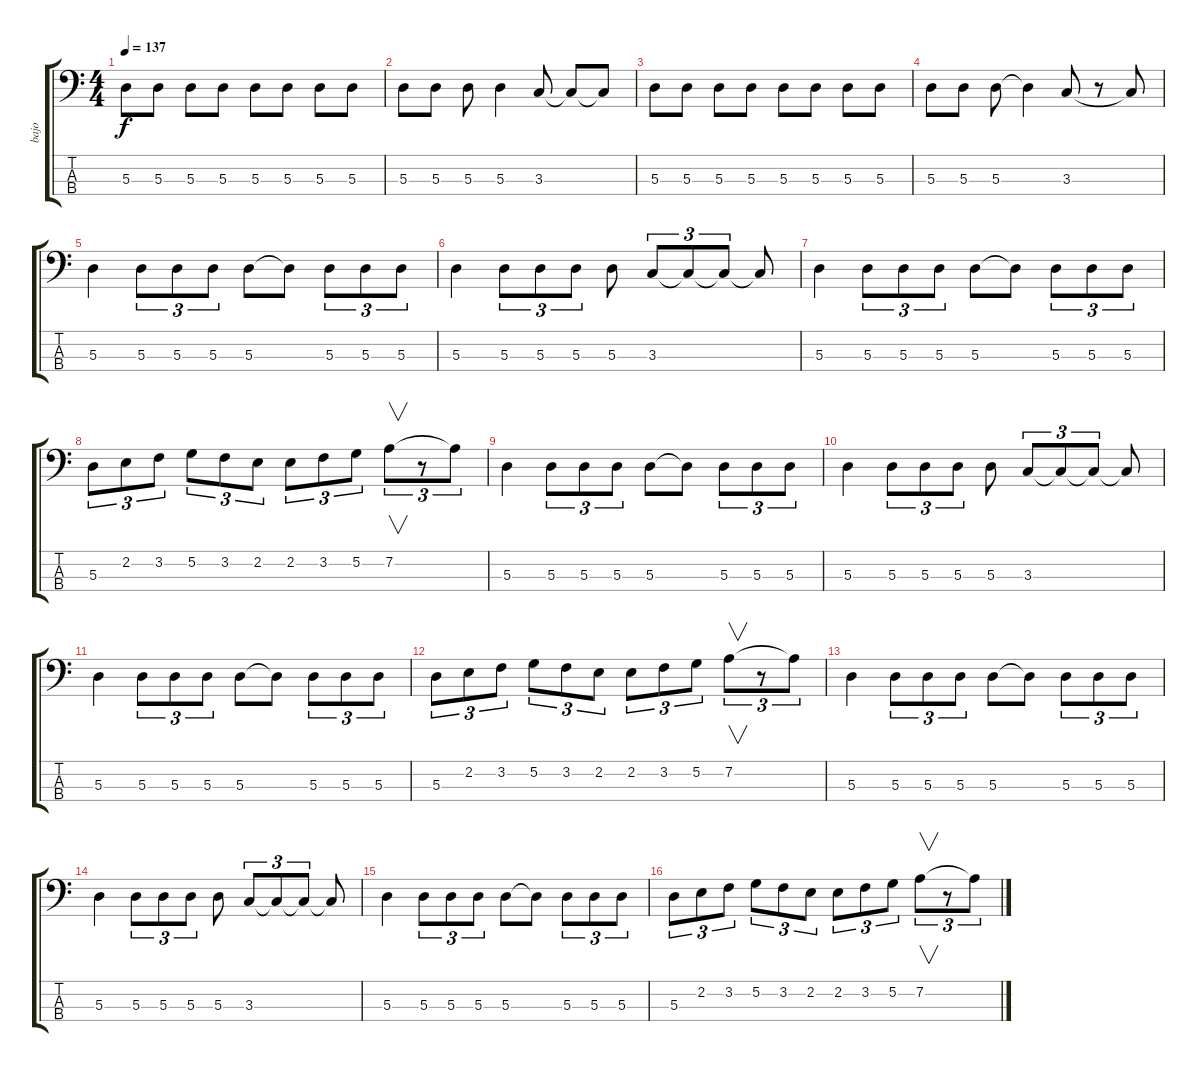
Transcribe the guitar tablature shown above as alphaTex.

\track ("bajo" "bajo") {instrument electricbassfinger}
\staff {score tabs}
\tuning (G2 D2 A1 E1) {hide}
\ts (4 4)
\tempo 137
\clef f4
\ks c
5.3.8{dy f} 5.3.8 5.3.8 5.3.8 5.3.8 5.3.8 5.3.8 5.3.8 |
5.3.8 5.3.8 5.3.8 5.3.4 3.3.8 3.3{t}.8 3.3{t}.8 |
5.3.8 5.3.8 5.3.8 5.3.8 5.3.8 5.3.8 5.3.8 5.3.8 |
5.3.8 5.3.8 5.3.8 5.3{t}.4 3.3.8 r.8 3.3{t}.8 |
5.3.4 5.3.8{tu (3 2)} 5.3.8{tu (3 2)} 5.3.8{tu (3 2)} 5.3.8 5.3{t}.8 5.3.8{tu (3 2)} 5.3.8{tu (3 2)} 5.3.8{tu (3 2)} |
5.3.4 5.3.8{tu (3 2)} 5.3.8{tu (3 2)} 5.3.8{tu (3 2)} 5.3.8 3.3.8{tu (3 2)} 3.3{t}.8{tu (3 2)} 3.3{t}.8{tu (3 2)} 3.3{t}.8 |
5.3.4 5.3.8{tu (3 2)} 5.3.8{tu (3 2)} 5.3.8{tu (3 2)} 5.3.8 5.3{t}.8 5.3.8{tu (3 2)} 5.3.8{tu (3 2)} 5.3.8{tu (3 2)} |
5.3.8{tu (3 2)} 2.2.8{tu (3 2)} 3.2.8{tu (3 2)} 5.2.8{tu (3 2)} 3.2.8{tu (3 2)} 2.2.8{tu (3 2)} 2.2.8{tu (3 2)} 3.2.8{tu (3 2)} 5.2.8{tu (3 2)} 7.2.8{v tu (3 2)} r.8{tu (3 2)} 7.2{t}.8{tu (3 2)} |
5.3.4 5.3.8{tu (3 2)} 5.3.8{tu (3 2)} 5.3.8{tu (3 2)} 5.3.8 5.3{t}.8 5.3.8{tu (3 2)} 5.3.8{tu (3 2)} 5.3.8{tu (3 2)} |
5.3.4 5.3.8{tu (3 2)} 5.3.8{tu (3 2)} 5.3.8{tu (3 2)} 5.3.8 3.3.8{tu (3 2)} 3.3{t}.8{tu (3 2)} 3.3{t}.8{tu (3 2)} 3.3{t}.8 |
5.3.4 5.3.8{tu (3 2)} 5.3.8{tu (3 2)} 5.3.8{tu (3 2)} 5.3.8 5.3{t}.8 5.3.8{tu (3 2)} 5.3.8{tu (3 2)} 5.3.8{tu (3 2)} |
5.3.8{tu (3 2)} 2.2.8{tu (3 2)} 3.2.8{tu (3 2)} 5.2.8{tu (3 2)} 3.2.8{tu (3 2)} 2.2.8{tu (3 2)} 2.2.8{tu (3 2)} 3.2.8{tu (3 2)} 5.2.8{tu (3 2)} 7.2.8{v tu (3 2)} r.8{tu (3 2)} 7.2{t}.8{tu (3 2)} |
5.3.4 5.3.8{tu (3 2)} 5.3.8{tu (3 2)} 5.3.8{tu (3 2)} 5.3.8 5.3{t}.8 5.3.8{tu (3 2)} 5.3.8{tu (3 2)} 5.3.8{tu (3 2)} |
5.3.4 5.3.8{tu (3 2)} 5.3.8{tu (3 2)} 5.3.8{tu (3 2)} 5.3.8 3.3.8{tu (3 2)} 3.3{t}.8{tu (3 2)} 3.3{t}.8{tu (3 2)} 3.3{t}.8 |
5.3.4 5.3.8{tu (3 2)} 5.3.8{tu (3 2)} 5.3.8{tu (3 2)} 5.3.8 5.3{t}.8 5.3.8{tu (3 2)} 5.3.8{tu (3 2)} 5.3.8{tu (3 2)} |
5.3.8{tu (3 2)} 2.2.8{tu (3 2)} 3.2.8{tu (3 2)} 5.2.8{tu (3 2)} 3.2.8{tu (3 2)} 2.2.8{tu (3 2)} 2.2.8{tu (3 2)} 3.2.8{tu (3 2)} 5.2.8{tu (3 2)} 7.2.8{v tu (3 2)} r.8{tu (3 2)} 7.2{t}.8{tu (3 2)}
